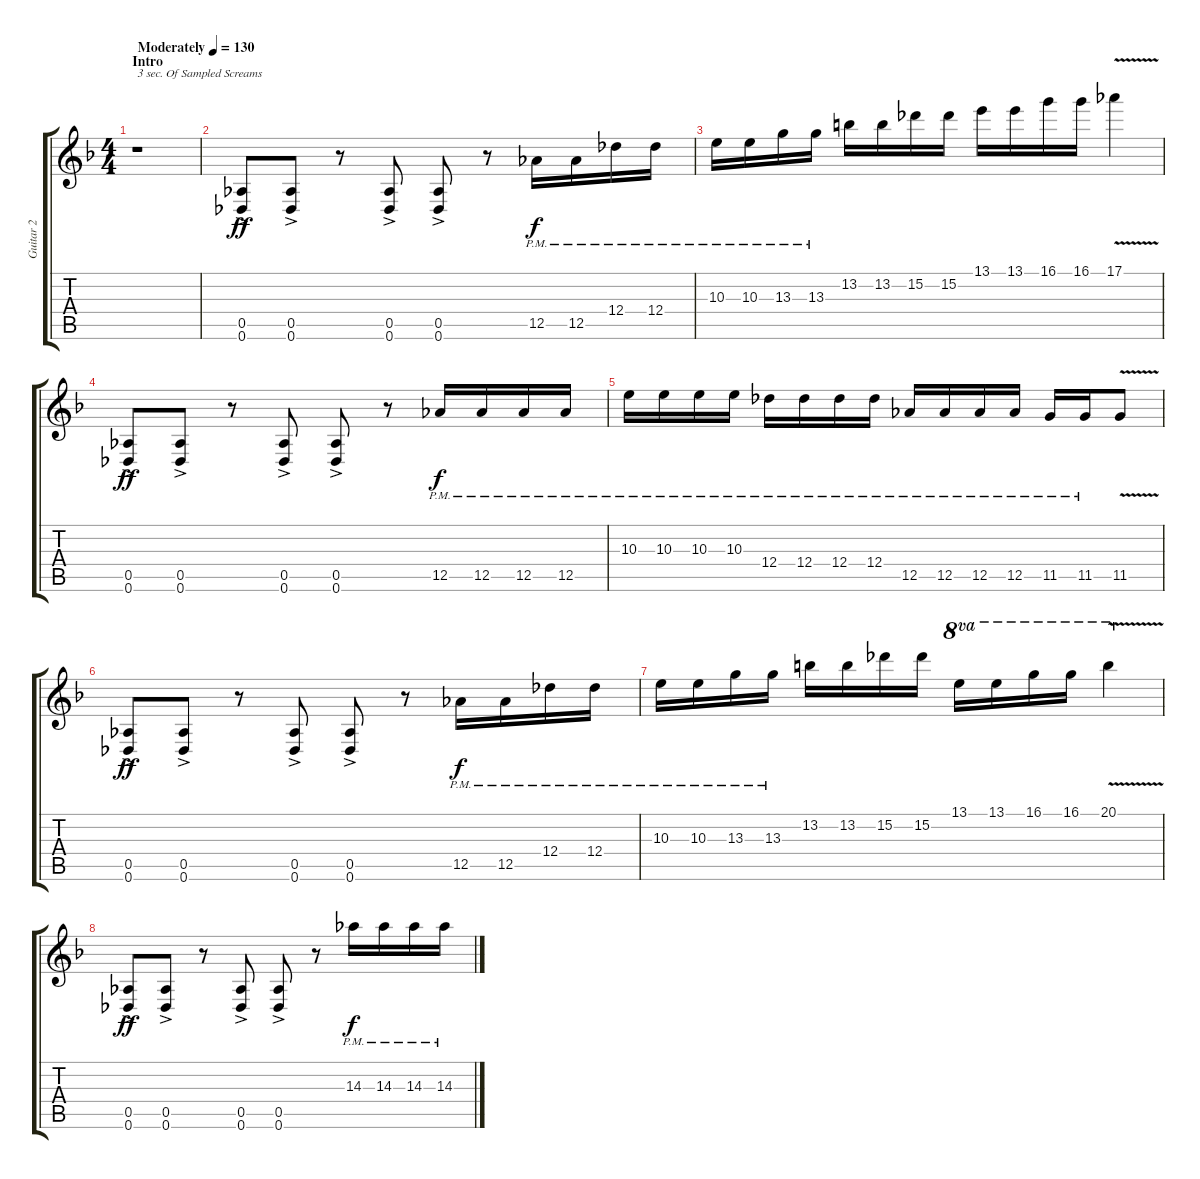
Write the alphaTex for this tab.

\track ("Guitar 2" "Guitar 2") {instrument distortionguitar}
\staff {score tabs}
\tuning (Eb4 Bb3 Gb3 Db3 Ab2 Db2) {hide}
\ts (4 4)
\section ("" "Intro ")
\tempo (130 "Moderately")
\clef g2
\ks f
r.1{txt "3 sec. Of Sampled Screams" dy ff instrument distortionguitar} |
(0.5{ac} 0.6{ac}).8 (0.5{ac} 0.6{ac}).8 r.8 (0.5{ac} 0.6{ac}).8 (0.5{ac} 0.6{ac}).8 r.8 12.5{pm}.16{dy f} 12.5{pm}.16 12.4{pm}.16 12.4{pm}.16 |
10.3{pm}.16 10.3{pm}.16 13.3{pm}.16 13.3{pm}.16 13.2.16 13.2.16 15.2.16 15.2.16 13.1.16 13.1.16 16.1.16 16.1.16 17.1{v}.4 |
(0.5{ac} 0.6{ac}).8{dy ff} (0.5{ac} 0.6{ac}).8 r.8 (0.5{ac} 0.6{ac}).8 (0.5{ac} 0.6{ac}).8 r.8 12.5{pm}.16{dy f} 12.5{pm}.16 12.5{pm}.16 12.5{pm}.16 |
10.3{pm}.16 10.3{pm}.16 10.3{pm}.16 10.3{pm}.16 12.4{pm}.16 12.4{pm}.16 12.4{pm}.16 12.4{pm}.16 12.5{pm}.16 12.5{pm}.16 12.5{pm}.16 12.5{pm}.16 11.5{pm}.16 11.5{pm}.16 11.5{v}.8 |
(0.5{ac} 0.6{ac}).8{dy ff} (0.5{ac} 0.6{ac}).8 r.8 (0.5{ac} 0.6{ac}).8 (0.5{ac} 0.6{ac}).8 r.8 12.5{pm}.16{dy f} 12.5{pm}.16 12.4{pm}.16 12.4{pm}.16 |
10.3{pm}.16 10.3{pm}.16 13.3{pm}.16 13.3{pm}.16 13.2.16 13.2.16 15.2.16 15.2.16 13.1.16{ot 8va} 13.1.16{ot 8va} 16.1.16{ot 8va} 16.1.16{ot 8va} 20.1{v}.4{ot 8va} |
(0.5{ac} 0.6{ac}).8{dy ff} (0.5{ac} 0.6{ac}).8 r.8 (0.5{ac} 0.6{ac}).8 (0.5{ac} 0.6{ac}).8 r.8 14.3{pm}.16{dy f} 14.3{pm}.16 14.3{pm}.16 14.3{pm}.16
